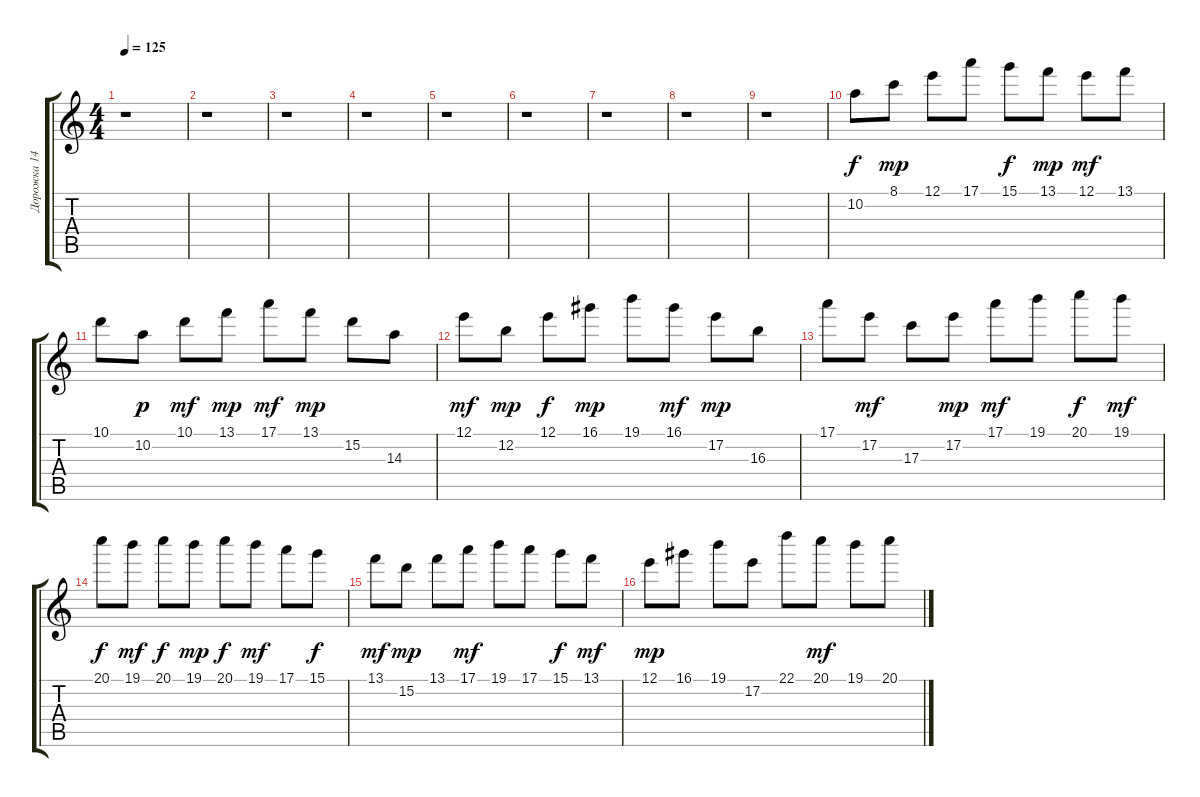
\track ("Дорожка 14" "Дорожка 14") {instrument acousticguitarsteel}
\staff {score tabs}
\tuning (E4 B3 G3 D3 A2 E2) {hide}
\ts (4 4)
\tempo 125
\clef g2
\ks c
r.1{dy f} |
r.1 |
r.1 |
r.1 |
r.1 |
r.1 |
r.1 |
r.1 |
r.1 |
10.2.8 8.1.8{dy mp} 12.1.8 17.1.8 15.1.8{dy f} 13.1.8{dy mp} 12.1.8{dy mf} 13.1.8 |
10.1.8 10.2.8{dy p} 10.1.8{dy mf} 13.1.8{dy mp} 17.1.8{dy mf} 13.1.8{dy mp} 15.2.8 14.3.8 |
12.1.8{dy mf} 12.2.8{dy mp} 12.1.8{dy f} 16.1.8{dy mp} 19.1.8 16.1.8{dy mf} 17.2.8{dy mp} 16.3.8 |
17.1.8 17.2.8{dy mf} 17.3.8 17.2.8{dy mp} 17.1.8{dy mf} 19.1.8 20.1.8{dy f} 19.1.8{dy mf} |
20.1.8{dy f} 19.1.8{dy mf} 20.1.8{dy f} 19.1.8{dy mp} 20.1.8{dy f} 19.1.8{dy mf} 17.1.8 15.1.8{dy f} |
13.1.8{dy mf} 15.2.8{dy mp} 13.1.8 17.1.8{dy mf} 19.1.8 17.1.8 15.1.8{dy f} 13.1.8{dy mf} |
12.1.8{dy mp} 16.1.8 19.1.8 17.2.8 22.1.8 20.1.8{dy mf} 19.1.8 20.1.8
